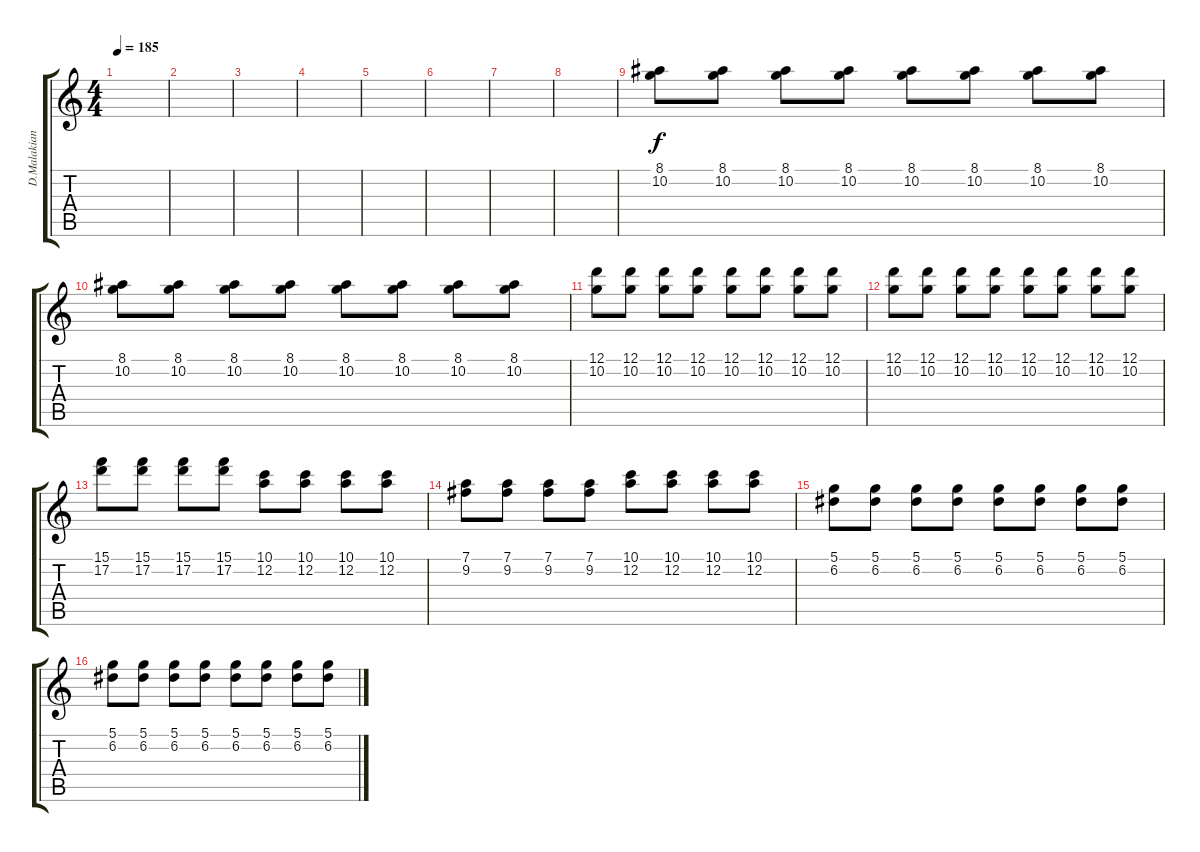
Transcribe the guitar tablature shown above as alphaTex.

\track ("D.Malakian 2" "D.Malakian") {instrument acousticguitarsteel}
\staff {score tabs}
\tuning (D4 A3 F3 C3 G2 C2) {hide}
\ts (4 4)
\tempo 185
\clef g2
\ks c
|
|
|
|
|
|
|
|
(8.1 10.2).8 (8.1 10.2).8 (8.1 10.2).8 (8.1 10.2).8 (8.1 10.2).8 (8.1 10.2).8 (8.1 10.2).8 (8.1 10.2).8 |
(8.1 10.2).8 (8.1 10.2).8 (8.1 10.2).8 (8.1 10.2).8 (8.1 10.2).8 (8.1 10.2).8 (8.1 10.2).8 (8.1 10.2).8 |
(12.1 10.2).8 (12.1 10.2).8 (12.1 10.2).8 (12.1 10.2).8 (12.1 10.2).8 (12.1 10.2).8 (12.1 10.2).8 (12.1 10.2).8 |
(12.1 10.2).8 (12.1 10.2).8 (12.1 10.2).8 (12.1 10.2).8 (12.1 10.2).8 (12.1 10.2).8 (12.1 10.2).8 (12.1 10.2).8 |
(15.1 17.2).8 (15.1 17.2).8 (15.1 17.2).8 (15.1 17.2).8 (10.1 12.2).8 (10.1 12.2).8 (10.1 12.2).8 (10.1 12.2).8 |
(7.1 9.2).8 (7.1 9.2).8 (7.1 9.2).8 (7.1 9.2).8 (10.1 12.2).8 (10.1 12.2).8 (10.1 12.2).8 (10.1 12.2).8 |
(5.1 6.2).8 (5.1 6.2).8 (5.1 6.2).8 (5.1 6.2).8 (5.1 6.2).8 (5.1 6.2).8 (5.1 6.2).8 (5.1 6.2).8 |
(5.1 6.2).8 (5.1 6.2).8 (5.1 6.2).8 (5.1 6.2).8 (5.1 6.2).8 (5.1 6.2).8 (5.1 6.2).8 (5.1 6.2).8
